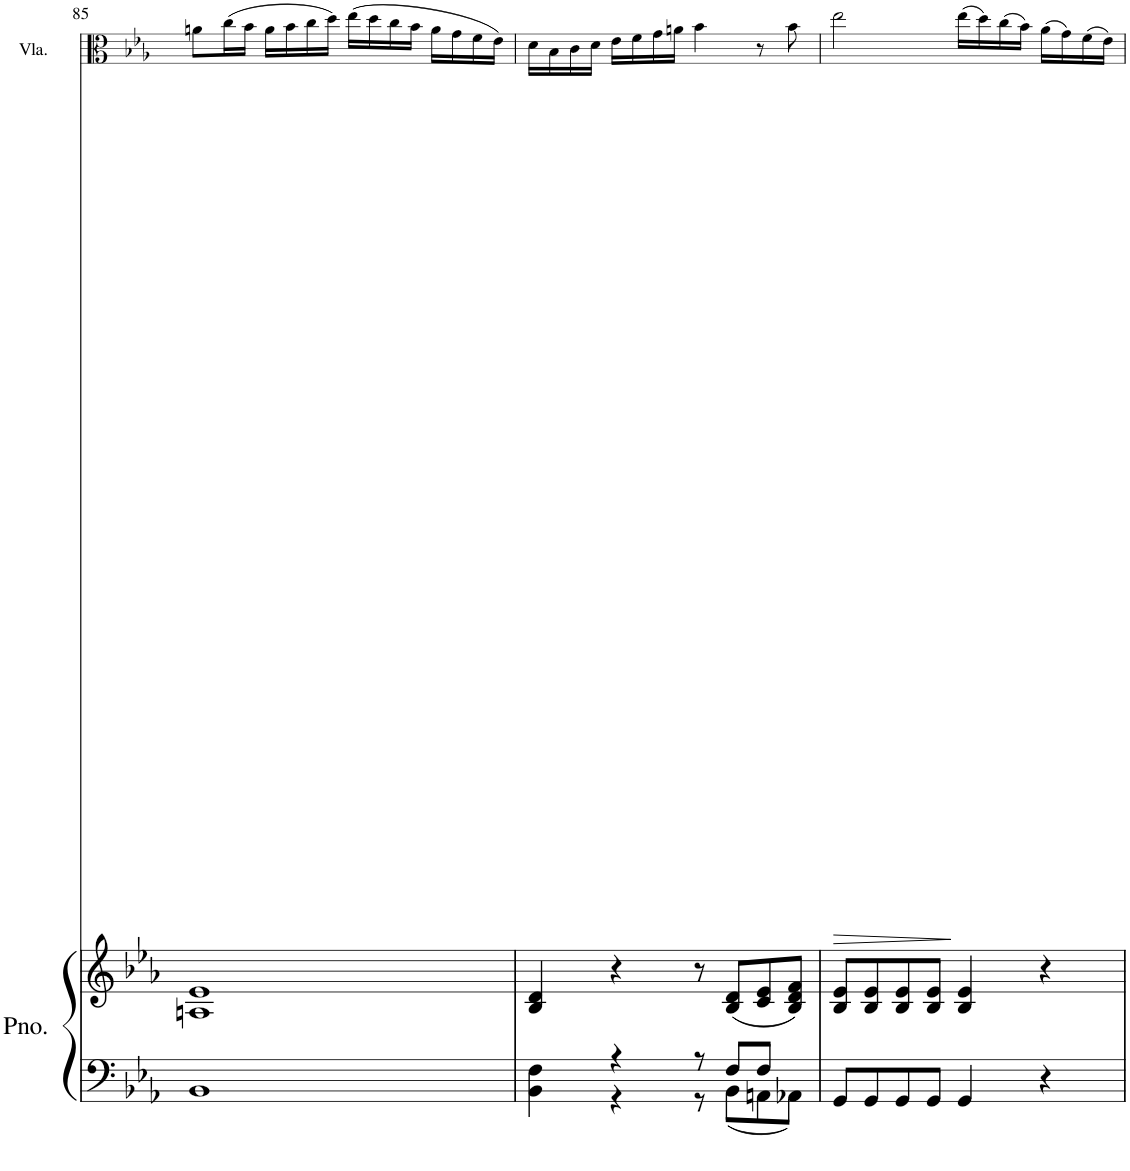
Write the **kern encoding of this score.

**kern	**kern	**kern	**dynam
*part2	*part2	*part1	*part1
*staff3	*staff2	*staff1	*staff1
*I"Piano	*	*I"Viola	*
*I'Pno.	*	*I'Vla.	*
!!LO:PB:g=z
*clefF4	*clefG2	*clefC3	*
*k[b-e-a-]	*k[b-e-a-]	*k[b-e-a-]	*
*M4/4	*M4/4	*M4/4	*
=85	=85	=85	=85
1BB-	1An 1e-	8an\L	.
.	.	(16cc\L	.
.	.	16b-\JJ	.
.	.	16a\LL	.
.	.	16b-\	.
.	.	16cc\	.
.	.	16dd\JJ)	.
.	.	(16ee-\LL	.
.	.	16dd\	.
.	.	16cc\	.
.	.	16b-\JJ	.
.	.	16a\LL	.
.	.	16g\	.
.	.	16f\	.
.	.	16e-\JJ)	.
=86	=86	=86	=86
*^	*	*	*
4BB-\ 4F\	4ryy	4B-/ 4d/	16d\LL	.
.	.	.	16B-\	.
.	.	.	16c\	.
.	.	.	16d\JJ	.
4r	4r	4r	16e-\LL	.
.	.	.	16f\	.
.	.	.	16g\	.
.	.	.	16an\JJ	.
8r	8r	8r	4b-\	.
8F/L	8BB-\L	(8B-/ 8d/L	.	.
8F/J	8AAn\	8c/ 8e-/	8r	.
8ryy	8AA-X\J	8B-/ 8d/ 8f/J)	8b-\	.
=87	=87	=87	=87	=87
!	!	!	!	!LO:HP:b
*v	*v	*	*	*
8GG/L	8B-/ 8e-/L	2ee-\	>
8GG/	8B-/ 8e-/	.	.
8GG/	8B-/ 8e-/	.	.
8GG/J	8B-/ 8e-/J	.	.
4GG/	4B-/ 4e-/	(16ee-\LL	]
.	.	16dd\)	.
.	.	(16cc\	.
.	.	16b-\JJ)	.
4r	4r	(16a-\LL	.
.	.	16g\)	.
.	.	(16f\	.
.	.	16e-\JJ)	.
=	=	=	=
*-	*-	*-	*-
